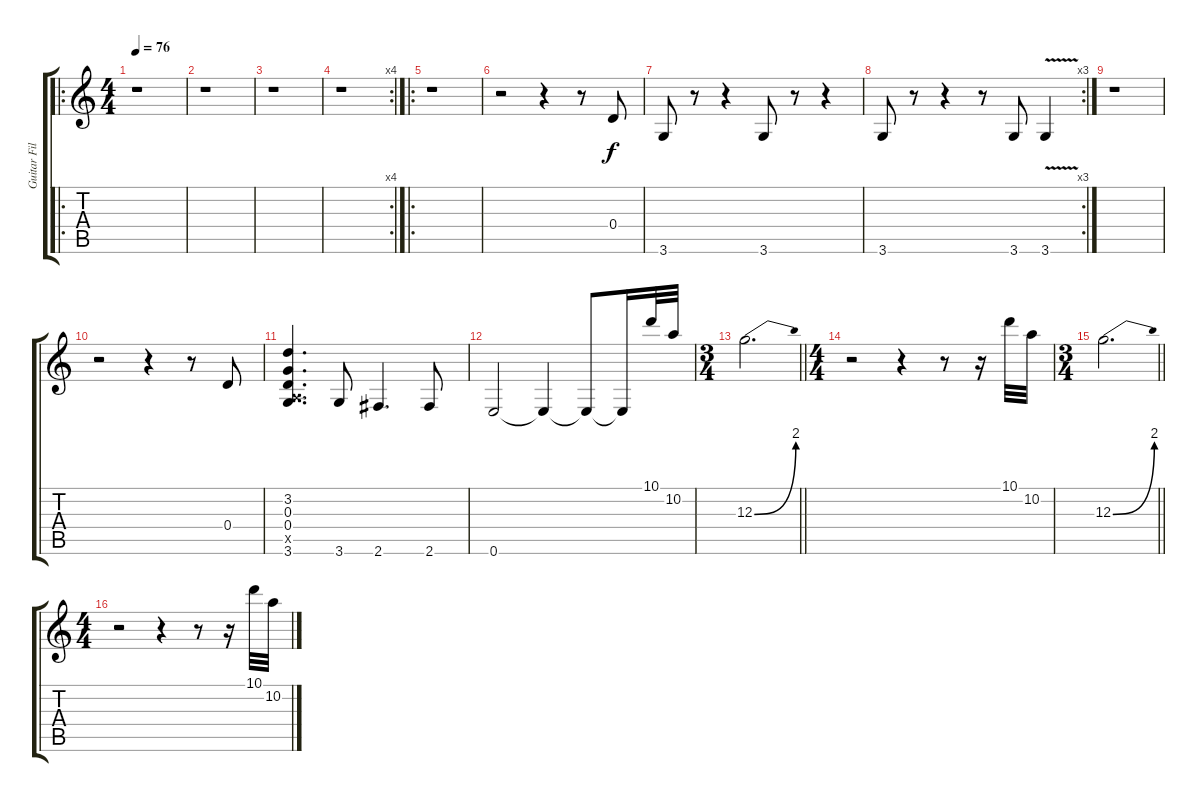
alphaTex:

\track ("Guitar Fills" "Guitar Fil") {instrument overdrivenguitar}
\staff {score tabs}
\tuning (E4 B3 G3 D3 A2 E2) {hide}
\ro
\ts (4 4)
\tempo 76
\clef g2
\ks c
r.1{dy f} |
r.1 |
r.1 |
\rc 4
r.1 |
\ro
r.1 |
r.2 r.4 r.8 0.4.8 |
3.6.8 r.8 r.4 3.6.8 r.8 r.4 |
\rc 3
3.6.8 r.8 r.4 r.8 3.6.8 3.6{v}.4 |
r.1 |
r.2 r.4 r.8 0.4.8 |
(3.2 0.3 0.4 0.5{x} 3.6).4{d} 3.6.8 2.6.4{d} 2.6.8 |
0.6.2 0.6{t}.4 0.6{t}.8 0.6{t}.16 10.1.32 10.2.32 |
\ts (3 4)
\barLineRight lightlight
12.3{be (bend 0 0 60 8)}.2{d} |
\ts (4 4)
r.2 r.4 r.8 r.16 10.1.32 10.2.32 |
\ts (3 4)
\barLineRight lightlight
12.3{be (bend 0 0 60 8)}.2{d} |
\ts (4 4)
r.2 r.4 r.8 r.16 10.1.32 10.2.32
